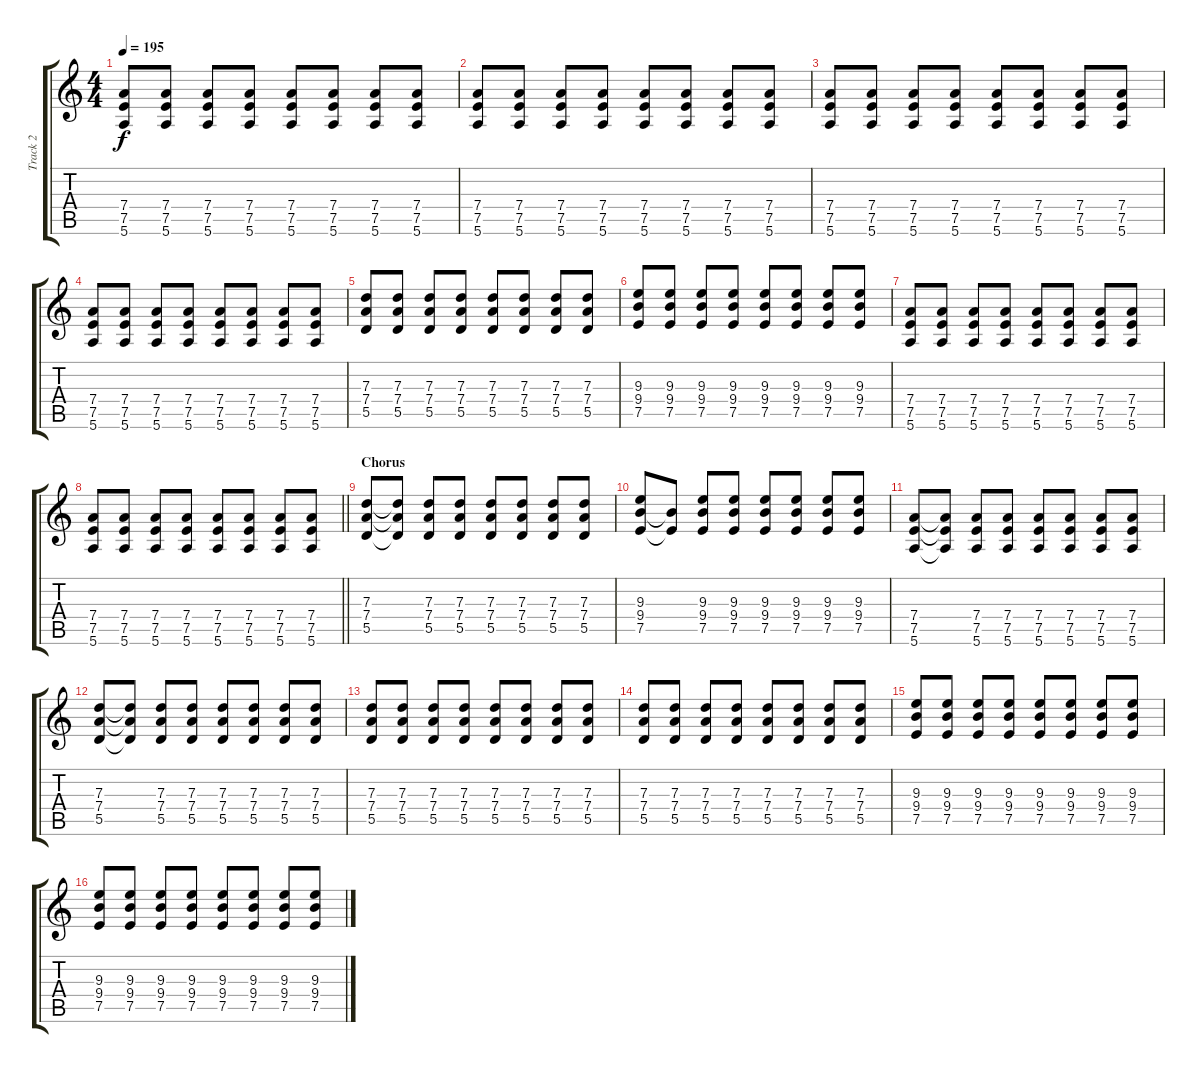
\track ("Track 2" "Track 2") {instrument overdrivenguitar}
\staff {score tabs}
\tuning (E4 B3 G3 D3 A2 E2) {hide}
\ts (4 4)
\tempo 195
\clef g2
\ks c
(7.4 7.5 5.6).8{dy f} (7.4 7.5 5.6).8 (7.4 7.5 5.6).8 (7.4 7.5 5.6).8 (7.4 7.5 5.6).8 (7.4 7.5 5.6).8 (7.4 7.5 5.6).8 (7.4 7.5 5.6).8 |
(7.4 7.5 5.6).8 (7.4 7.5 5.6).8 (7.4 7.5 5.6).8 (7.4 7.5 5.6).8 (7.4 7.5 5.6).8 (7.4 7.5 5.6).8 (7.4 7.5 5.6).8 (7.4 7.5 5.6).8 |
(7.4 7.5 5.6).8 (7.4 7.5 5.6).8 (7.4 7.5 5.6).8 (7.4 7.5 5.6).8 (7.4 7.5 5.6).8 (7.4 7.5 5.6).8 (7.4 7.5 5.6).8 (7.4 7.5 5.6).8 |
(7.4 7.5 5.6).8 (7.4 7.5 5.6).8 (7.4 7.5 5.6).8 (7.4 7.5 5.6).8 (7.4 7.5 5.6).8 (7.4 7.5 5.6).8 (7.4 7.5 5.6).8 (7.4 7.5 5.6).8 |
(7.3 7.4 5.5).8 (7.3 7.4 5.5).8 (7.3 7.4 5.5).8 (7.3 7.4 5.5).8 (7.3 7.4 5.5).8 (7.3 7.4 5.5).8 (7.3 7.4 5.5).8 (7.3 7.4 5.5).8 |
(9.3 9.4 7.5).8 (9.3 9.4 7.5).8 (9.3 9.4 7.5).8 (9.3 9.4 7.5).8 (9.3 9.4 7.5).8 (9.3 9.4 7.5).8 (9.3 9.4 7.5).8 (9.3 9.4 7.5).8 |
(7.4 7.5 5.6).8 (7.4 7.5 5.6).8 (7.4 7.5 5.6).8 (7.4 7.5 5.6).8 (7.4 7.5 5.6).8 (7.4 7.5 5.6).8 (7.4 7.5 5.6).8 (7.4 7.5 5.6).8 |
\barLineRight lightlight
(7.4 7.5 5.6).8 (7.4 7.5 5.6).8 (7.4 7.5 5.6).8 (7.4 7.5 5.6).8 (7.4 7.5 5.6).8 (7.4 7.5 5.6).8 (7.4 7.5 5.6).8 (7.4 7.5 5.6).8 |
\section ("" "Chorus")
(7.3 7.4 5.5).8 (7.3{t} 7.4{t} 5.5{t}).8 (7.3 7.4 5.5).8 (7.3 7.4 5.5).8 (7.3 7.4 5.5).8 (7.3 7.4 5.5).8 (7.3 7.4 5.5).8 (7.3 7.4 5.5).8 |
(9.3 9.4 7.5).8 (9.4{t} 7.5{t}).8 (9.3 9.4 7.5).8 (9.3 9.4 7.5).8 (9.3 9.4 7.5).8 (9.3 9.4 7.5).8 (9.3 9.4 7.5).8 (9.3 9.4 7.5).8 |
(7.4 7.5 5.6).8 (7.4{t} 7.5{t} 5.6{t}).8 (7.4 7.5 5.6).8 (7.4 7.5 5.6).8 (7.4 7.5 5.6).8 (7.4 7.5 5.6).8 (7.4 7.5 5.6).8 (7.4 7.5 5.6).8 |
(7.3 7.4 5.5).8 (7.3{t} 7.4{t} 5.5{t}).8 (7.3 7.4 5.5).8 (7.3 7.4 5.5).8 (7.3 7.4 5.5).8 (7.3 7.4 5.5).8 (7.3 7.4 5.5).8 (7.3 7.4 5.5).8 |
(7.3 7.4 5.5).8 (7.3 7.4 5.5).8 (7.3 7.4 5.5).8 (7.3 7.4 5.5).8 (7.3 7.4 5.5).8 (7.3 7.4 5.5).8 (7.3 7.4 5.5).8 (7.3 7.4 5.5).8 |
(7.3 7.4 5.5).8 (7.3 7.4 5.5).8 (7.3 7.4 5.5).8 (7.3 7.4 5.5).8 (7.3 7.4 5.5).8 (7.3 7.4 5.5).8 (7.3 7.4 5.5).8 (7.3 7.4 5.5).8 |
(9.3 9.4 7.5).8 (9.3 9.4 7.5).8 (9.3 9.4 7.5).8 (9.3 9.4 7.5).8 (9.3 9.4 7.5).8 (9.3 9.4 7.5).8 (9.3 9.4 7.5).8 (9.3 9.4 7.5).8 |
(9.3 9.4 7.5).8 (9.3 9.4 7.5).8 (9.3 9.4 7.5).8 (9.3 9.4 7.5).8 (9.3 9.4 7.5).8 (9.3 9.4 7.5).8 (9.3 9.4 7.5).8 (9.3 9.4 7.5).8
